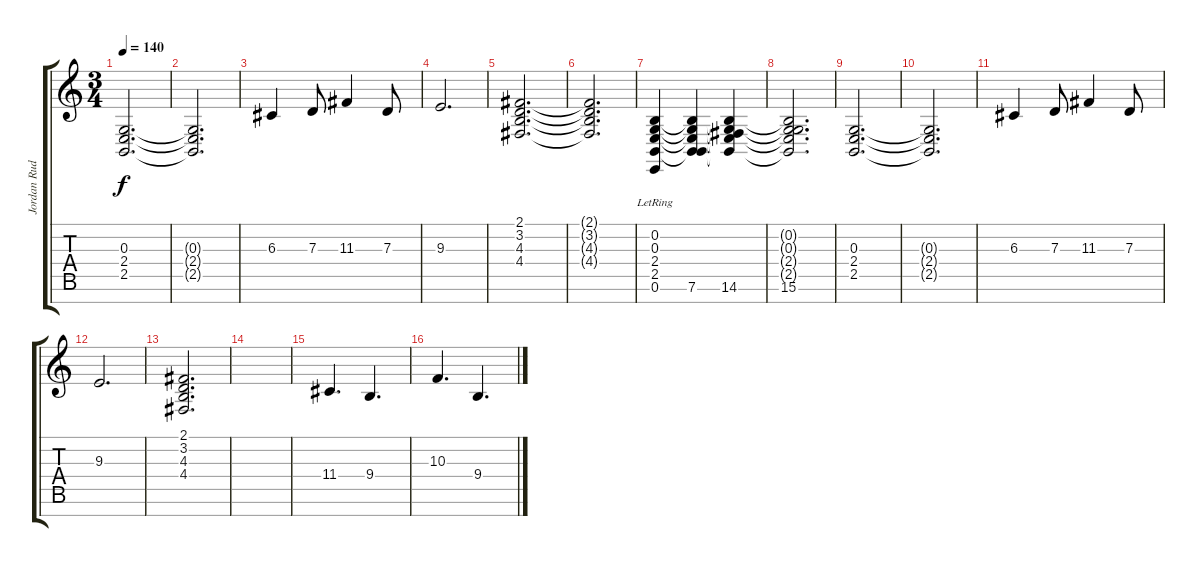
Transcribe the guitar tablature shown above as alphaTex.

\track ("Jordan Rudess  I" "Jordan Rud") {instrument brightacousticpiano}
\staff {score tabs}
\tuning (E4 B3 G3 D3 A2 E2 B1) {hide}
\ts (3 4)
\tempo 140
\clef g2
\ks c
(0.3 2.4 2.5).2{d dy f} |
(0.3{t} 2.4{t} 2.5{t}).2{d} |
6.3.4 7.3.8 11.3.4 7.3.8 |
9.3.2{d} |
(2.1 3.2 4.3 4.4).2{d} |
(2.1{t} 3.2{t} 4.3{t} 4.4{t}).2{d} |
(0.2{lr} 0.3{lr} 2.4{lr} 2.5{lr} 0.6{lr}).4 (0.2{t} 0.3{t} 2.4{t} 2.5{t} 7.6).4 (0.2{t} 0.3{t} 2.4{t} 2.5{t} 14.6).4 |
(0.2{t} 0.3{t} 2.4{t} 2.5{t} 15.6).2{d} |
(0.3 2.4 2.5).2{d} |
(0.3{t} 2.4{t} 2.5{t}).2{d} |
6.3.4 7.3.8 11.3.4 7.3.8 |
9.3.2{d} |
(2.1 3.2 4.3 4.4).2{d} |
|
11.4.4{d} 9.4.4{d} |
10.3.4{d} 9.4.4{d}
